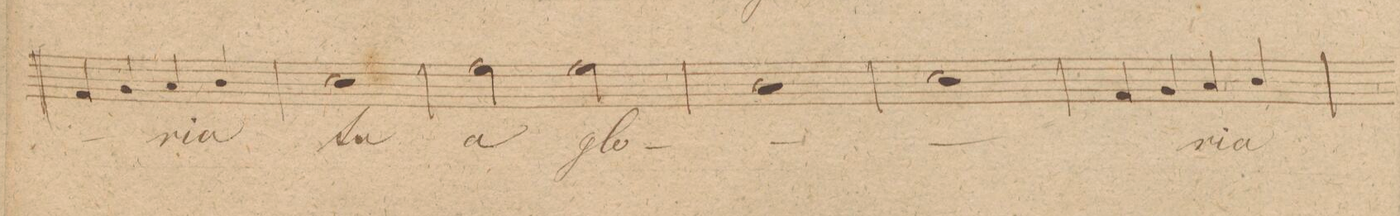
**kern	**text	**dynam
*I"Baſso.	*	*
*clefF4	*	*
*k[f#c#g#]	*	*
*met(c)	*	*
*M4/4	*	*
4AA/	.	.
4BB/	.	.
4C#/	-ri-	.
4D/	-a	.
=37	=37	=37
1E	tu-	.
=38	=38	=38
2A\	-a	.
2A\	glo-	.
=39	=39	=39
1D	.	.
=40	=40	=40
1E	.	.
=41	=41	=41
4AA/	.	.
4BB/	.	.
4C#/	-ri-	.
4D/	-a	.
=42	=42	=42
*-	*-	*-
